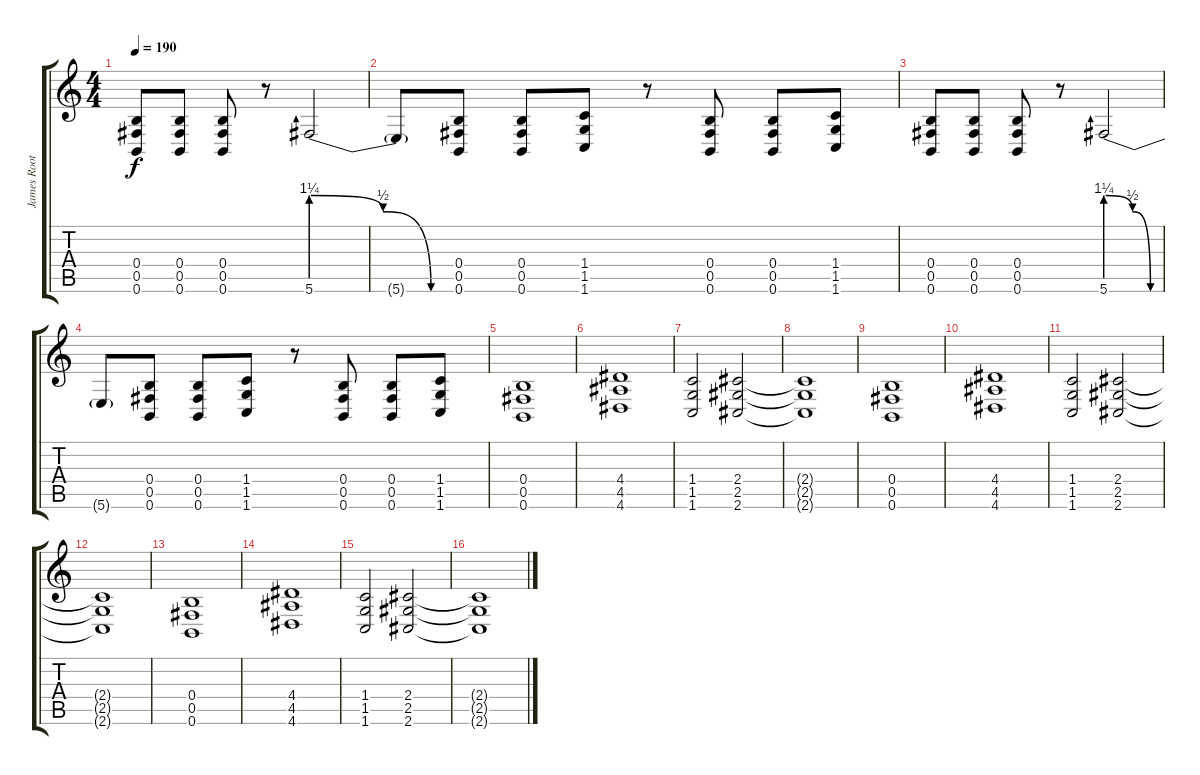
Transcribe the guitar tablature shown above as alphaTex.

\track ("James Root" "James Root") {instrument distortionguitar}
\staff {score tabs}
\tuning (Db4 Ab3 E3 B2 Gb2 B1) {hide}
\ts (4 4)
\tempo 190
\clef g2
\ks c
(0.4 0.5 0.6).8{dy f} (0.4 0.5 0.6).8 (0.4 0.5 0.6).8 r.8 5.6{be (custom 0 5 30 2 50 0 60 0)}.2 |
5.6{t}.8 (0.4 0.5 0.6).8 (0.4 0.5 0.6).8 (1.4 1.5 1.6).8 r.8 (0.4 0.5 0.6).8 (0.4 0.5 0.6).8 (1.4 1.5 1.6).8 |
(0.4 0.5 0.6).8 (0.4 0.5 0.6).8 (0.4 0.5 0.6).8 r.8 5.6{be (custom 0 5 30 2 50 0 60 0)}.2 |
5.6{t}.8 (0.4 0.5 0.6).8 (0.4 0.5 0.6).8 (1.4 1.5 1.6).8 r.8 (0.4 0.5 0.6).8 (0.4 0.5 0.6).8 (1.4 1.5 1.6).8 |
(0.4 0.5 0.6).1 |
(4.4 4.5 4.6).1 |
(1.4 1.5 1.6).2 (2.4 2.5 2.6).2 |
(2.4{t} 2.5{t} 2.6{t}).1 |
(0.4 0.5 0.6).1 |
(4.4 4.5 4.6).1 |
(1.4 1.5 1.6).2 (2.4 2.5 2.6).2 |
(2.4{t} 2.5{t} 2.6{t}).1 |
(0.4 0.5 0.6).1 |
(4.4 4.5 4.6).1 |
(1.4 1.5 1.6).2 (2.4 2.5 2.6).2 |
(2.4{t} 2.5{t} 2.6{t}).1
